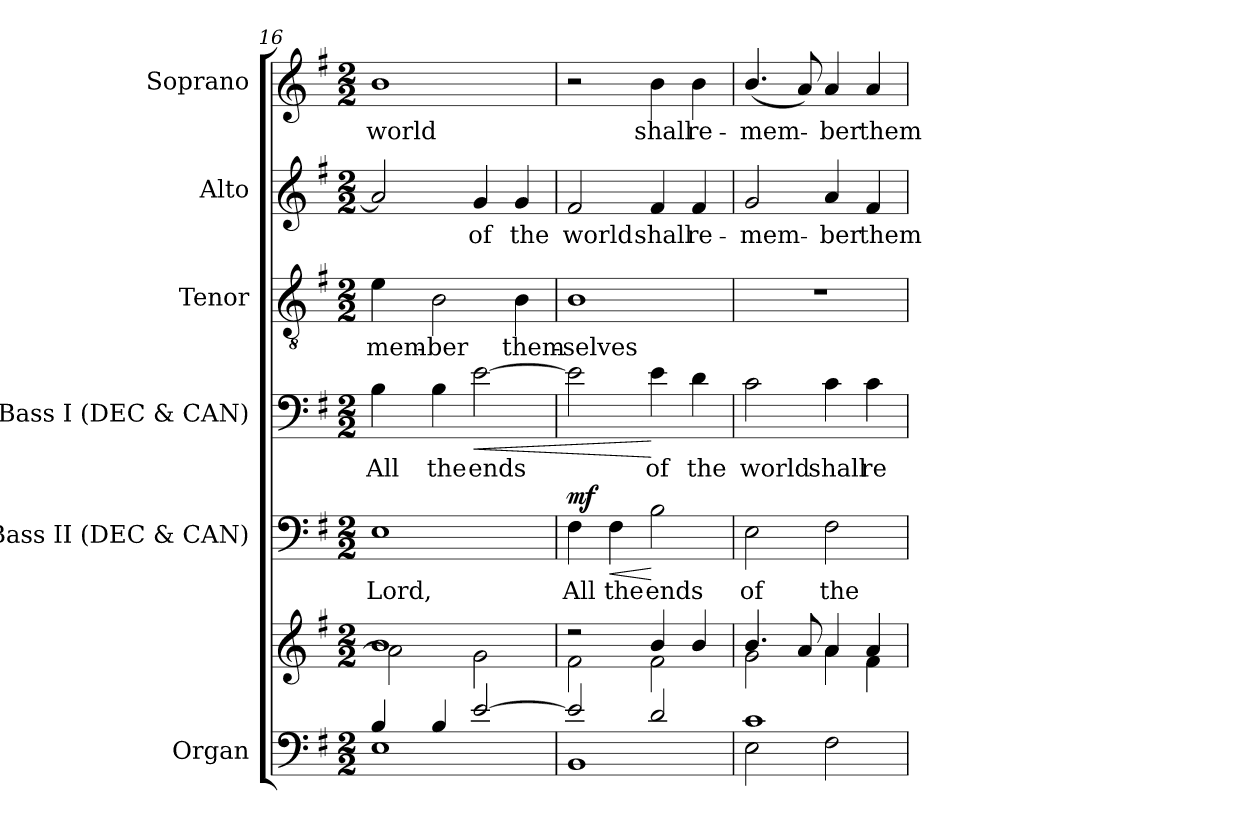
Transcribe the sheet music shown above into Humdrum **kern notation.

**kern	**kern	**kern	**text	**dynam	**kern	**text	**dynam	**kern	**text	**kern	**text	**kern	**text
*part6	*part6	*part5	*part5	*part5	*part4	*part4	*part4	*part3	*part3	*part2	*part2	*part1	*part1
*staff7	*staff6	*staff5	*staff5	*staff5	*staff4	*staff4	*staff4	*staff3	*staff3	*staff2	*staff2	*staff1	*staff1
*I"Organ	*	*I"Bass II (DEC & CAN)	*	*	*I"Bass I (DEC & CAN)	*	*	*I"Tenor	*	*I"Alto	*	*I"Soprano	*
*I'Org.	*	*I'B II.	*	*	*I'B I.	*	*	*I'T.	*	*I'A.	*	*I'S.	*
*clefF4	*clefG2	*clefF4	*	*	*clefF4	*	*	*clefGv2	*	*clefG2	*	*clefG2	*
*	*	*	*	*	*	*	*	*ITrd7c12	*	*	*	*	*
*k[f#]	*k[f#]	*k[f#]	*	*	*k[f#]	*	*	*k[f#]	*	*k[f#]	*	*k[f#]	*
*G:	*G:	*G:	*	*	*G:	*	*	*G:	*	*G:	*	*G:	*
*M2/2	*M2/2	*M2/2	*	*	*M2/2	*	*	*M2/2	*	*M2/2	*	*M2/2	*
=16	=16	=16	=16	=16	=16	=16	=16	=16	=16	=16	=16	=16	=16
*^	*^	*	*	*	*	*	*	*	*	*	*	*	*
!	!	!	!	!	!LO:LY:b:color=#000000	!	!	!	!	!	!	!	!	!	!
!	!	!	!	!	!	!	!	!LO:LY:b:color=#000000	!	!	!	!	!	!	!
!	!	!	!	!	!	!	!	!	!	!	!LO:LY:b:color=#000000	!	!	!	!
!	!	!	!	!	!	!	!	!	!	!	!	!	!	!	!LO:LY:b:color=#000000
4Bi/	1Ei	1bi	2ai\]	1Ei	Lord,	.	4Bi\	All	.	4Ei\	-mem-	2ai/]	.	1bi	world
!	!	!	!	!	!	!	!	!LO:LY:b:color=#000000	!	!	!	!	!	!	!
!	!	!	!	!	!	!	!	!	!	!	!LO:LY:b:color=#000000	!	!	!	!
4Bi/	.	.	.	.	.	.	4Bi\	the	.	2BBi\	-ber	.	.	.	.
!	!	!	!	!	!	!	!	!LO:LY:b:color=#000000	!LO:HP:b	!	!	!	!	!	!
!	!	!	!	!	!	!	!	!	!	!	!	!	!LO:LY:b:color=#000000	!	!
[2ei/	.	.	2gi\	.	.	.	[2ei\	ends	<	.	.	4gi/	of	.	.
!	!	!	!	!	!	!	!	!	!	!	!LO:LY:b:color=#000000	!	!	!	!
!	!	!	!	!	!	!	!	!	!	!	!	!	!LO:LY:b:color=#000000	!	!
.	.	.	.	.	.	.	.	.	.	4BBi\	them--	4gi/	the	.	.
=17	=17	=17	=17	=17	=17	=17	=17	=17	=17	=17	=17	=17	=17	=17	=17
!	!	!	!	!	!LO:LY:b:color=#000000	!	!	!	!	!	!	!	!	!	!
!	!	!	!	!	!	!	!	!	!	!	!LO:LY:b:color=#000000	!	!	!	!
!	!	!	!	!	!	!	!	!	!	!	!	!	!LO:LY:b:color=#000000	!	!
2ei/]	1BBi	2r	2f#i\	4F#i\	All	mf	2ei\]	.	.	1BBi	-selves	2f#i/	world	2r	.
!	!	!	!	!	!LO:LY:b:color=#000000	!LO:HP:b	!	!	!	!	!	!	!	!	!
.	.	.	.	4F#i\	the	<	.	.	.	.	.	.	.	.	.
!	!	!	!	!	!LO:LY:b:color=#000000	!	!	!	!	!	!	!	!	!	!
!	!	!	!	!	!	!	!	!LO:LY:b:color=#000000	!	!	!	!	!	!	!
!	!	!	!	!	!	!	!	!	!	!	!	!	!LO:LY:b:color=#000000	!	!
!	!	!	!	!	!	!	!	!	!	!	!	!	!	!	!LO:LY:b:color=#000000
2di/	.	4bi/	2f#i\	2Bi\	ends	[	4ei\	of	[	.	.	4f#i/	shall	4bi\	shall
!	!	!	!	!	!	!	!	!LO:LY:b:color=#000000	!	!	!	!	!	!	!
!	!	!	!	!	!	!	!	!	!	!	!	!	!LO:LY:b:color=#000000	!	!
!	!	!	!	!	!	!	!	!	!	!	!	!	!	!	!LO:LY:b:color=#000000
.	.	4bi/	.	.	.	.	4di\	the	.	.	.	4f#i/	re-	4bi\	re-
!!LO:LB:g=z
=18	=18	=18	=18	=18	=18	=18	=18	=18	=18	=18	=18	=18	=18	=18	=18
!	!	!	!	!	!LO:LY:b:color=#000000	!	!	!	!	!	!	!	!	!	!
!	!	!	!	!	!	!	!	!LO:LY:b:color=#000000	!	!	!	!	!	!	!
!	!	!	!	!	!	!	!	!	!	!	!	!	!LO:LY:b:color=#000000	!	!
!	!	!	!	!	!	!	!	!	!	!	!	!	!	!	!LO:LY:b:color=#000000
1ci	2Ei\	4.bi/	2gi\	2Ei\	of	.	2ci\	world	.	1r	.	2gi/	-mem-	(4.bi/	-mem-
.	.	8ai/	.	.	.	.	.	.	.	.	.	.	.	8ai/)	.
!	!	!	!	!	!LO:LY:b:color=#000000	!	!	!	!	!	!	!	!	!	!
!	!	!	!	!	!	!	!	!LO:LY:b:color=#000000	!	!	!	!	!	!	!
!	!	!	!	!	!	!	!	!	!	!	!	!	!LO:LY:b:color=#000000	!	!
!	!	!	!	!	!	!	!	!	!	!	!	!	!	!	!LO:LY:b:color=#000000
.	2F#i\	4ai/	4ai\	2F#i\	the	.	4ci\	shall	.	.	.	4ai/	-ber	4ai/	-ber
!	!	!	!	!	!	!	!	!LO:LY:b:color=#000000	!	!	!	!	!	!	!
!	!	!	!	!	!	!	!	!	!	!	!	!	!LO:LY:b:color=#000000	!	!
!	!	!	!	!	!	!	!	!	!	!	!	!	!	!	!LO:LY:b:color=#000000
.	.	4ai/	4f#i\	.	.	.	4ci\	re-	.	.	.	4f#i/	them-	4ai/	them-
*v	*v	*	*	*	*	*	*	*	*	*	*	*	*	*	*
*	*v	*v	*	*	*	*	*	*	*	*	*	*	*	*
=	=	=	=	=	=	=	=	=	=	=	=	=	=
*-	*-	*-	*-	*-	*-	*-	*-	*-	*-	*-	*-	*-	*-
